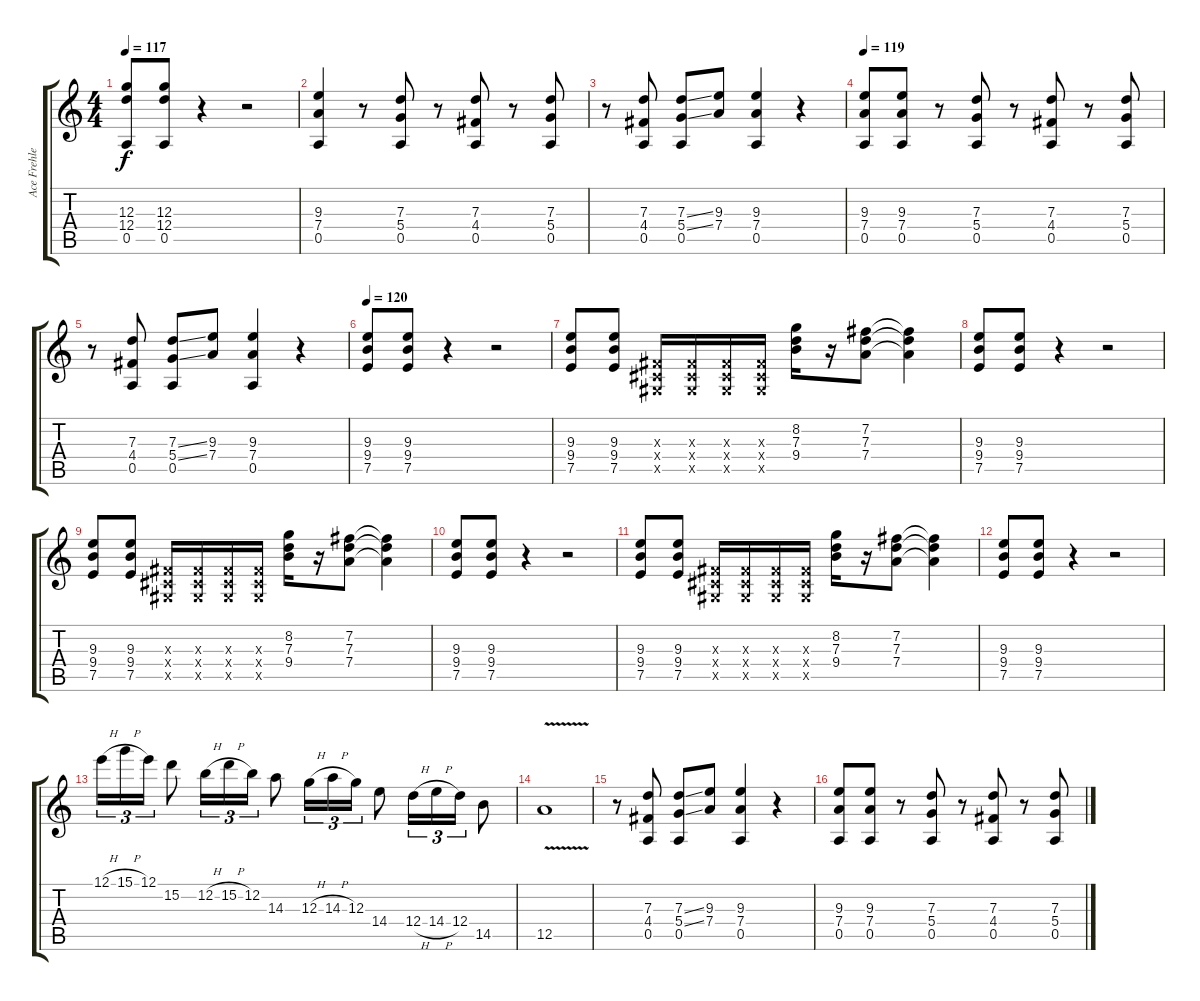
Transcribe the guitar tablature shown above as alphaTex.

\track ("Ace Frehley" "Ace Frehle") {instrument overdrivenguitar}
\staff {score tabs}
\tuning (E4 B3 G3 D3 A2 E2) {hide}
\ts (4 4)
\tempo 117
\clef g2
\ks c
(12.3 12.4 0.5).8{dy f} (12.3 12.4 0.5).8 r.4 r.2 |
(9.3 7.4 0.5).4 r.8 (7.3 5.4 0.5).8 r.8 (7.3 4.4 0.5).8 r.8 (7.3 5.4 0.5).8 |
r.8 (7.3 4.4 0.5).8 (7.3{ss} 5.4{ss} 0.5).8 (9.3 7.4).8 (9.3 7.4 0.5).4 r.4 |
\tempo 119
(9.3 7.4 0.5).8 (9.3 7.4 0.5).8 r.8 (7.3 5.4 0.5).8 r.8 (7.3 4.4 0.5).8 r.8 (7.3 5.4 0.5).8 |
r.8 (7.3 4.4 0.5).8 (7.3{ss} 5.4{ss} 0.5).8 (9.3 7.4).8 (9.3 7.4 0.5).4 r.4 |
\tempo 120
(9.3 9.4 7.5).8 (9.3 9.4 7.5).8 r.4 r.2 |
(9.3 9.4 7.5).8 (9.3 9.4 7.5).8 (-1.3{x} -1.4{x} -1.5{x}).16 (-1.3{x} -1.4{x} -1.5{x}).16 (-1.3{x} -1.4{x} -1.5{x}).16 (-1.3{x} -1.4{x} -1.5{x}).16 (8.2 7.3 9.4).16 r.16 (7.2 7.3 7.4).8 (7.2{t} 7.3{t} 7.4{t}).4 |
(9.3 9.4 7.5).8 (9.3 9.4 7.5).8 r.4 r.2 |
(9.3 9.4 7.5).8 (9.3 9.4 7.5).8 (-1.3{x} -1.4{x} -1.5{x}).16 (-1.3{x} -1.4{x} -1.5{x}).16 (-1.3{x} -1.4{x} -1.5{x}).16 (-1.3{x} -1.4{x} -1.5{x}).16 (8.2 7.3 9.4).16 r.16 (7.2 7.3 7.4).8 (7.2{t} 7.3{t} 7.4{t}).4 |
(9.3 9.4 7.5).8 (9.3 9.4 7.5).8 r.4 r.2 |
(9.3 9.4 7.5).8 (9.3 9.4 7.5).8 (-1.3{x} -1.4{x} -1.5{x}).16 (-1.3{x} -1.4{x} -1.5{x}).16 (-1.3{x} -1.4{x} -1.5{x}).16 (-1.3{x} -1.4{x} -1.5{x}).16 (8.2 7.3 9.4).16 r.16 (7.2 7.3 7.4).8 (7.2{t} 7.3{t} 7.4{t}).4 |
(9.3 9.4 7.5).8 (9.3 9.4 7.5).8 r.4 r.2 |
12.1{h}.16{tu (3 2)} 15.1{h}.16{tu (3 2)} 12.1.16{tu (3 2)} 15.2.8 12.2{h}.16{tu (3 2)} 15.2{h}.16{tu (3 2)} 12.2.16{tu (3 2)} 14.3.8 12.3{h}.16{tu (3 2)} 14.3{h}.16{tu (3 2)} 12.3.16{tu (3 2)} 14.4.8 12.4{h}.16{tu (3 2)} 14.4{h}.16{tu (3 2)} 12.4.16{tu (3 2)} 14.5.8 |
12.5{v}.1 |
r.8 (7.3 4.4 0.5).8 (7.3{ss} 5.4{ss} 0.5).8 (9.3 7.4).8 (9.3 7.4 0.5).4 r.4 |
(9.3 7.4 0.5).8 (9.3 7.4 0.5).8 r.8 (7.3 5.4 0.5).8 r.8 (7.3 4.4 0.5).8 r.8 (7.3 5.4 0.5).8
